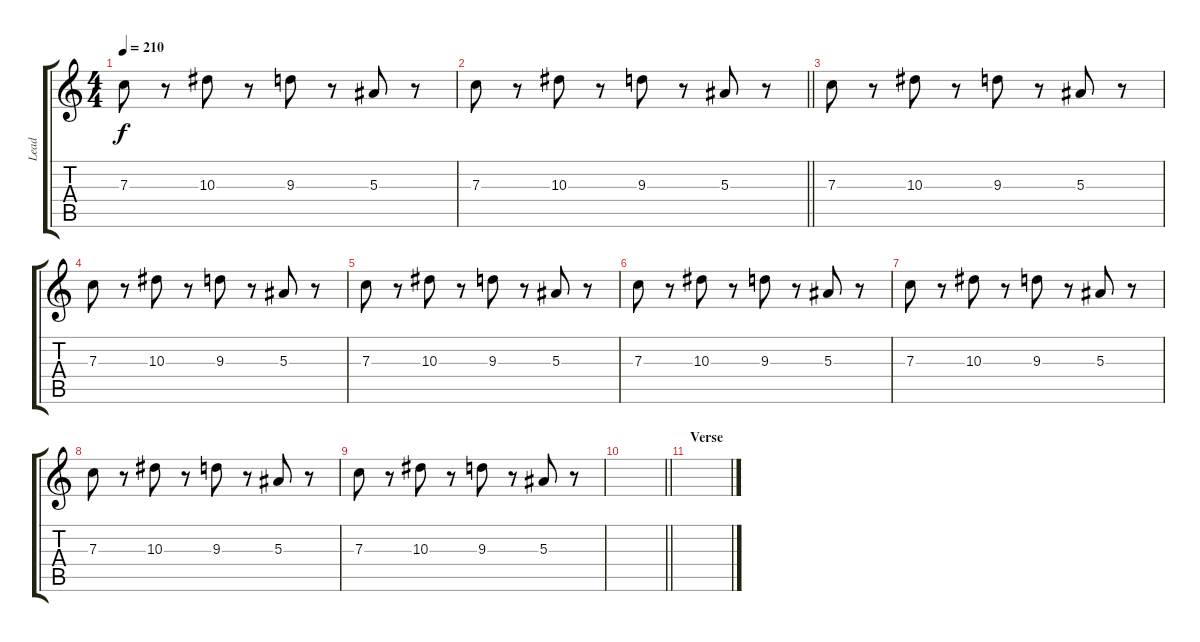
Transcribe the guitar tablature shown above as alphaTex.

\track ("Lead" "Lead") {instrument distortionguitar}
\staff {score tabs}
\tuning (D4 A3 F3 C3 G2 C2) {hide}
\ts (4 4)
\tempo 210
\clef g2
\ks c
7.3.8{dy f} r.8 10.3.8 r.8 9.3.8 r.8 5.3.8 r.8 |
\barLineRight lightlight
7.3.8 r.8 10.3.8 r.8 9.3.8 r.8 5.3.8 r.8 |
7.3.8 r.8 10.3.8 r.8 9.3.8 r.8 5.3.8 r.8 |
7.3.8 r.8 10.3.8 r.8 9.3.8 r.8 5.3.8 r.8 |
7.3.8 r.8 10.3.8 r.8 9.3.8 r.8 5.3.8 r.8 |
7.3.8 r.8 10.3.8 r.8 9.3.8 r.8 5.3.8 r.8 |
7.3.8 r.8 10.3.8 r.8 9.3.8 r.8 5.3.8 r.8 |
7.3.8 r.8 10.3.8 r.8 9.3.8 r.8 5.3.8 r.8 |
7.3.8 r.8 10.3.8 r.8 9.3.8 r.8 5.3.8 r.8 |
\barLineRight lightlight
|
\section ("" "Verse")
